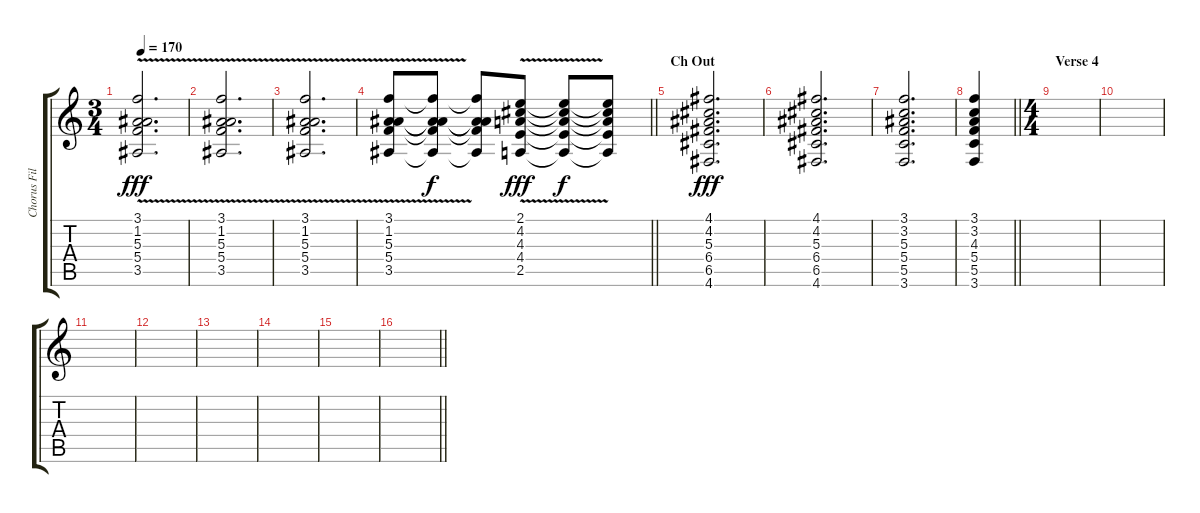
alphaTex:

\track ("Chorus Filler" "Chorus Fil") {instrument overdrivenguitar}
\staff {score tabs}
\tuning (D4 A3 F3 C3 G2 D2) {hide}
\ts (3 4)
\tempo 170
\clef g2
\ks c
(3.1{v} 1.2 5.3 5.4 3.5).2{d dy fff} |
(3.1{v} 1.2 5.3 5.4 3.5).2{d} |
(3.1{v} 1.2 5.3 5.4 3.5).2{d} |
\barLineRight lightlight
(3.1{v} 1.2 5.3 5.4 3.5).8 (3.1{t} 1.2{t} 5.3{t} 5.4{t} 3.5{t}).8{dy f} (3.1{t} 1.2{t} 5.3{t} 5.4{t} 3.5{t}).8 (2.1{v} 4.2 4.3 4.4 2.5).8{dy fff} (2.1{t} 4.2{t} 4.3{t} 4.4{t} 2.5{t}).8{dy f} (2.1{t} 4.2{t} 4.3{t} 4.4{t} 2.5{t}).8 |
\section ("" "Ch Out")
(4.1 4.2 5.3 6.4 6.5 4.6).2{d dy fff} |
(4.1 4.2 5.3 6.4 6.5 4.6).2{d} |
(3.1 3.2 5.3 5.4 5.5 3.6).2{d} |
\barLineRight lightlight
(3.1 3.2 4.3 5.4 5.5 3.6).4 |
\ts (4 4)
\section ("" "Verse 4")
|
|
|
|
|
|
|
\barLineRight lightlight
